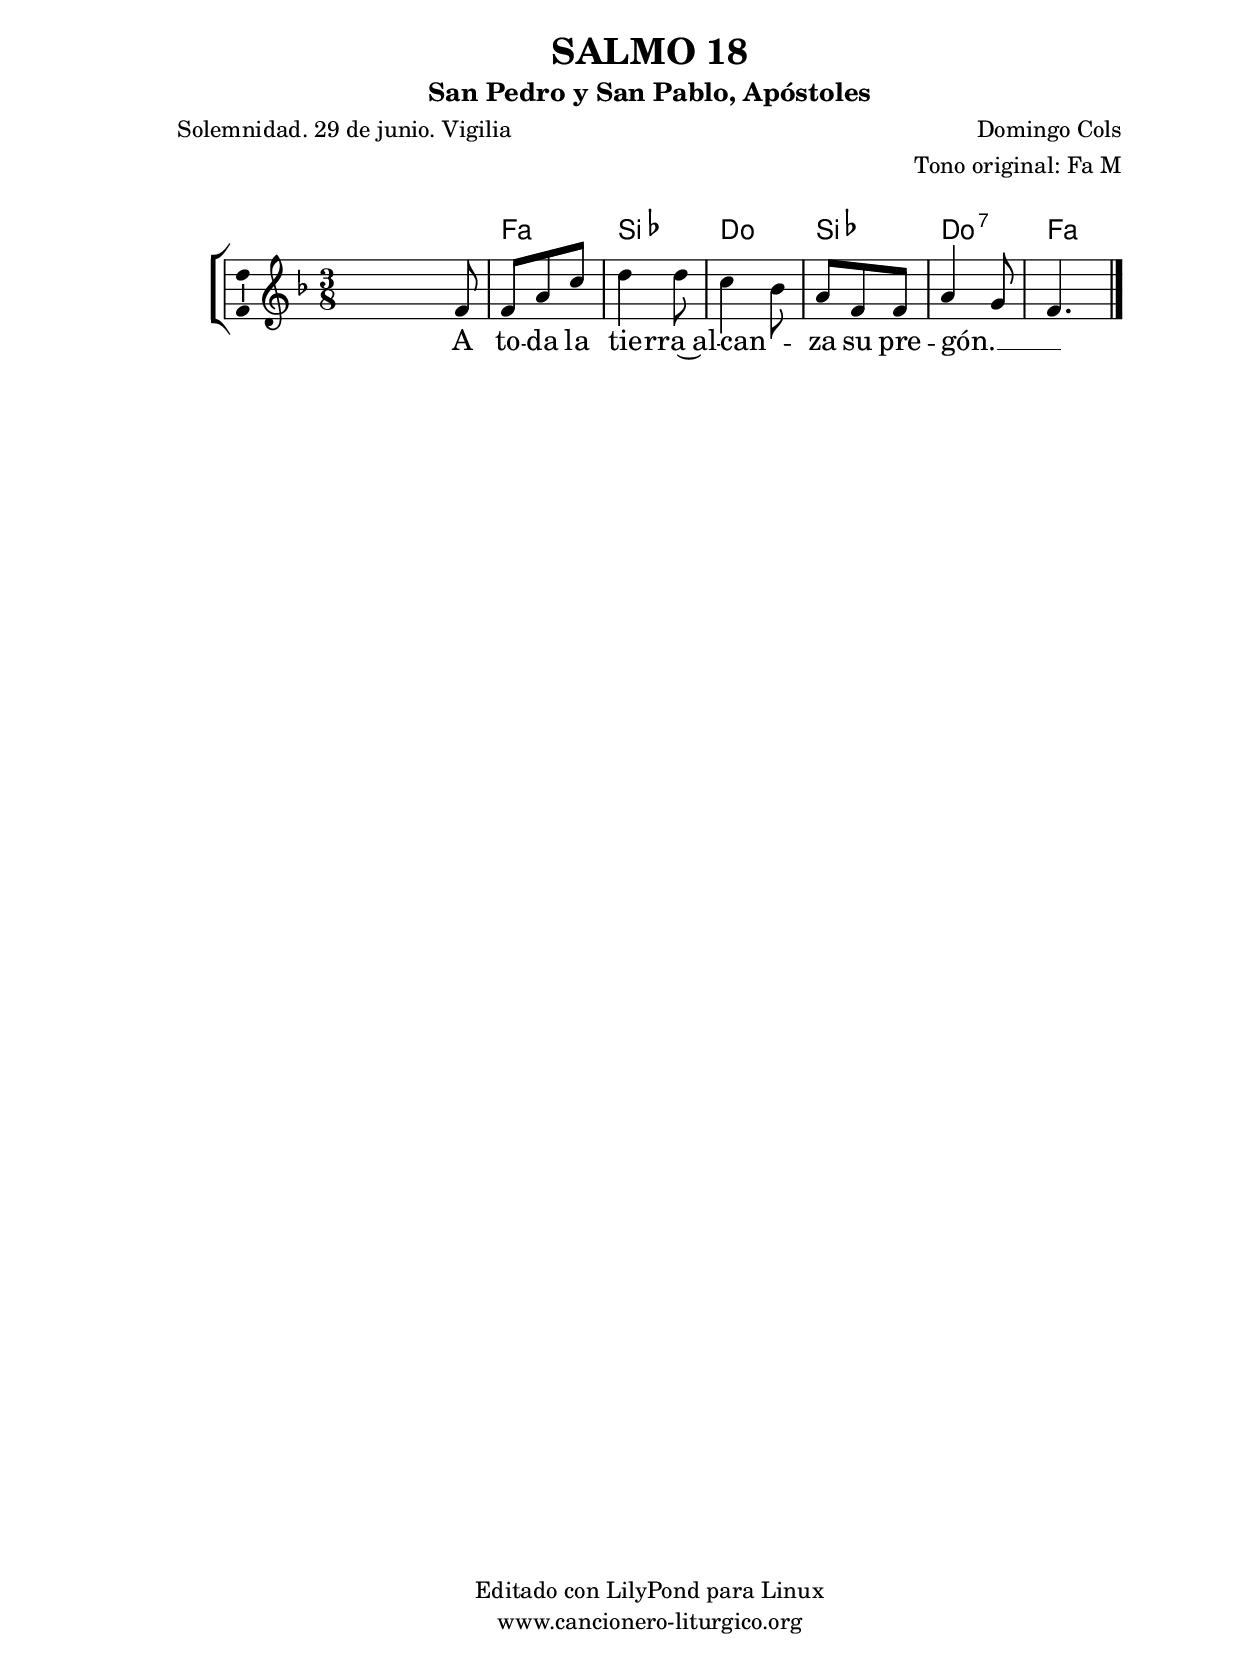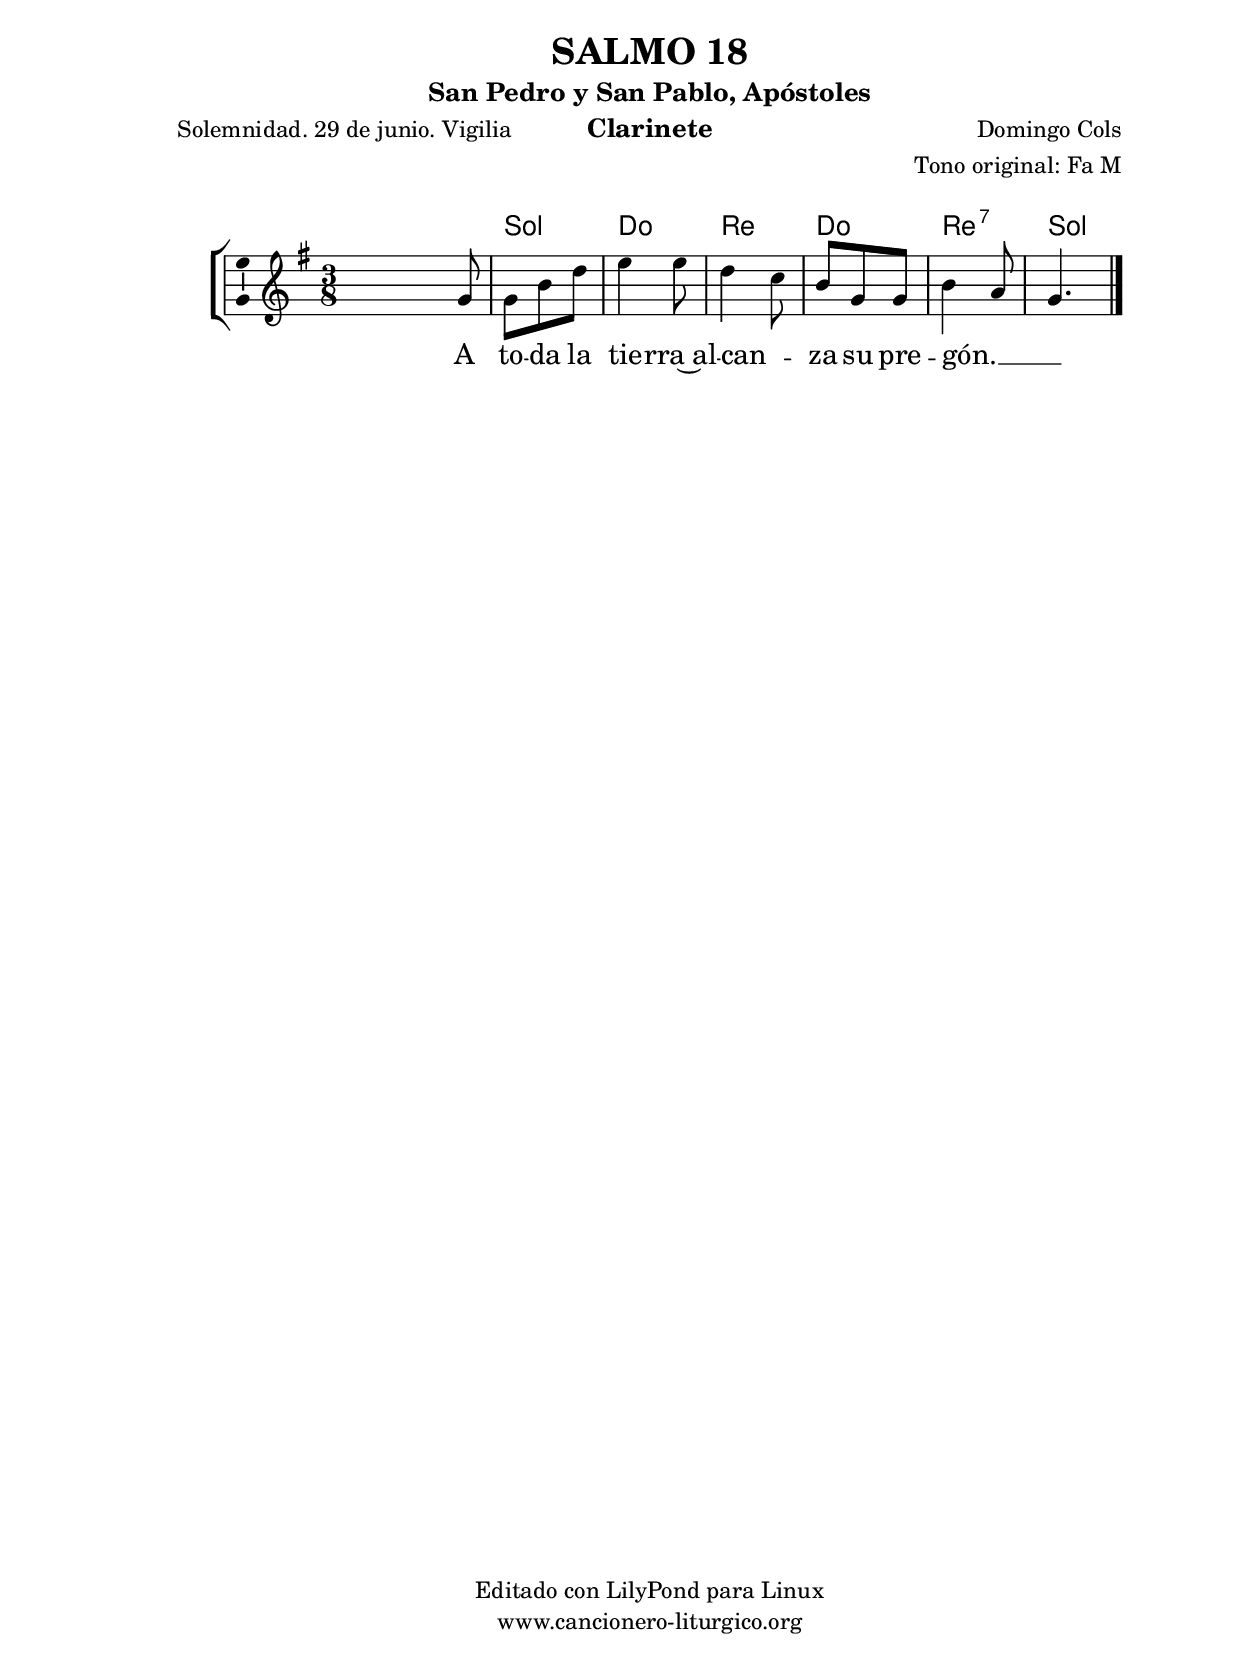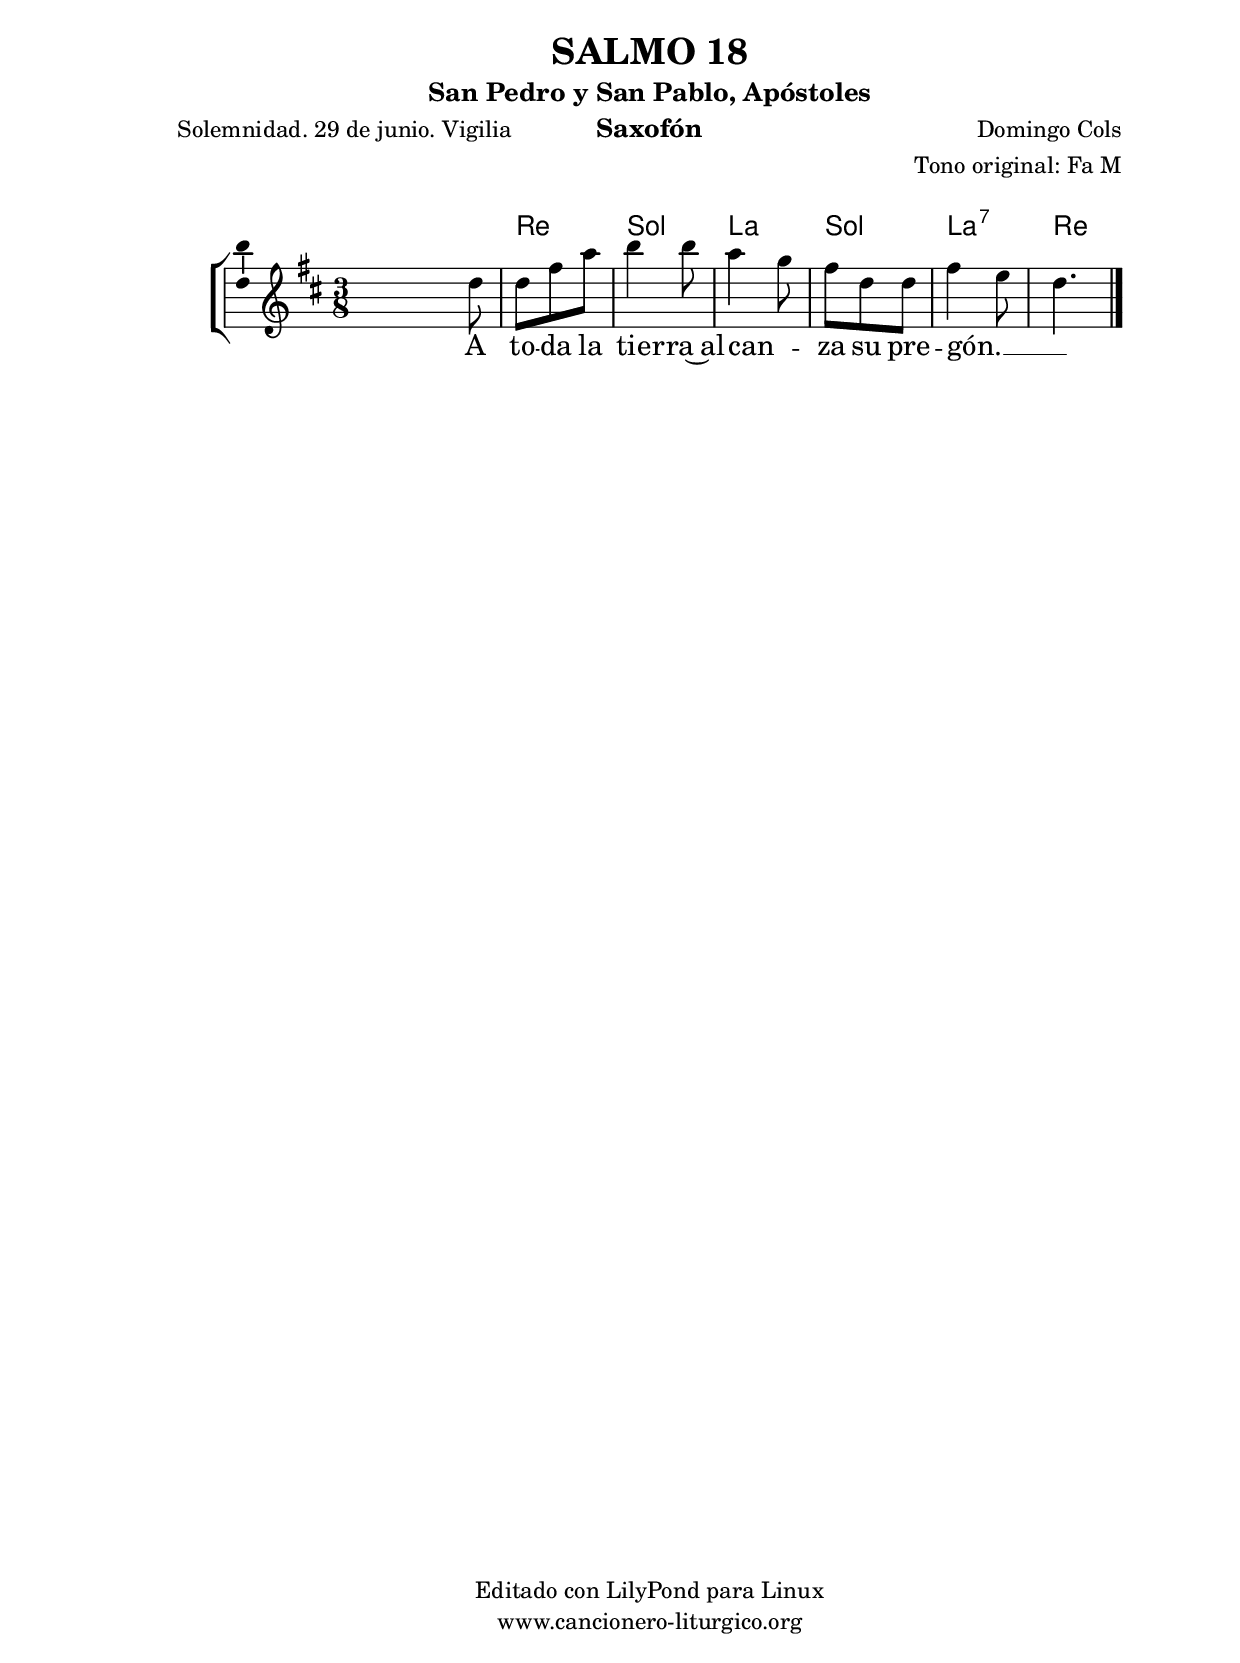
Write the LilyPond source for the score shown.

%
%para convertir .midi en .wav:
%timidity filename.midi -Ow -o finename.wav
%
%
%Para convertir de .wav a .mp3:
%lame -h -m j filename.wav
%
%
%para escuchar el midi:
%timidity nombrefichero.midi
%


%versión de lilypond para la que se ha escrito esta partitura:
\version "2.16.0"

	%Tamaño papel
	#(set-default-paper-size "a4")
	%Tamaño partitura
	#(set-global-staff-size 20)
	%No responde al pulsar sobre una nota
	#(ly:set-option 'point-and-click #f)

%parámetros del encabezamiento:
\header {
	title = "SALMO 18"
	subtitle = "San Pedro y San Pablo, Apóstoles"
	composer = "Domingo Cols"
	poet = "Solemnidad. 29 de junio. Vigilia"
	meter = ""
	arranger = "Tono original: Fa M"
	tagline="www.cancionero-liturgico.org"
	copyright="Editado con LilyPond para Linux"
	}

%parámetros asociados al papel:
\paper  {
	oddHeaderMarkup = \markup {\fill-line { \on-the-fly #not-first-page \fromproperty #'header:title \on-the-fly #not-first-page \fromproperty #'header:composer }}
	evenHeaderMarkup = \markup {\fill-line { \fromproperty #'header:composer \fromproperty #'header:title }}
	#(set-paper-size "a4")
	print-page-number = ##f
	first-page-number = 1
	print-first-page-number = ##f
%	head-separation = 3.0 \cm
	top-margin = 2.0 \cm
	bottom-margin = 0.5\cm
%%%	bottom-margin = -1.0\cm
	left-margin = 3.0 \cm
	line-width = 16.0 \cm 
	indent = 8\mm
	interscoreline = 2.\mm
	between-system-space = 15\mm
%	para que las partituras no llenen la hoja:
	ragged-bottom = ##t
%	idem para la última hoja:
	ragged-last-bottom = ##f
%	para que las partituras llenen el ancho del papel:
	ragged-last = ##f
	after-title-space = 2.5 \cm
%page-count=1
%system-count=8

	%Flexible Vertical Spacing
%	markup-markup-spacing =
%	#'((basic-distance . 15) (minimum-distance . 15) (padding . 3))
	markup-system-spacing =
	#'((basic-distance . 15) (minimum-distance . 15) (padding . 3))
	system-system-spacing =
	#'((basic-distance . 15) (minimum-distance . 15) (padding . 3))
	score-system-spacing =
	#'((basic-distance . 15) (minimum-distance . 15) (padding . 5))
%	top-system-spacing = % header
%	#'((basic-distance . 8) (minimum-distance . 0) (padding . 3))
%	top-markup-spacing =
%	#'((basic-distance . 20) (minimum-distance . 20) (padding . 3))
	last-bottom-spacing = % footer
	#'((basic-distance . 5) (minimum-distance . 5) (padding . 3))
%	score-markup-spacing =
%	#'((basic-distance . 16) (minimum-distance . 13) (padding . 3))

	}


%parámetros que afectan a toda la partitura:
global =  {
	%clave de sol (G):
	\clef G
	%armadura:
%	\transpose aes g
	\key f \major
	\tempo 8=130
	\set Score.tempoHideNote = ##t
	}


acordes = {
	\italianChords
	\chordmode {
%	\transpose aes g
{

s4.
f4. bes c bes c:7 f

	}
	}
}

melodia = 
%	\transpose aes g
{
	\relative c'{

\time 3/8
s4 f8
f8 a c
d4 d8
c4 bes8
a8 f f
a4 g8
f4.

	\bar "|."
	}
	}


texto = \lyricmode {
A to -- da la tie -- rra~al -- can -- _ za su pre -- gón. __ _ _
	}


acordesStaff = \context ChordNames = acordesStaff <<
	\set chordChanges = ##t
	\acordes
	>>


vozStaff = \context Voice = vozStaff
\with {\consists "Ambitus_engraver"}
<<
%	\set Staff.instrumentName = ""
%	\set Staff.shortInstrumentName = ""
%	\set Staff.midiInstrument = #"clarinet"
%	\set Staff.midiInstrument = #"cello"
%	\set Staff.midiInstrument = #"flute"
	\set Staff.midiInstrument = #"electric guitar (jazz)"
%	\set Staff.midiInstrument = #"english horn"
%	\set Staff.midiInstrument = #"violin"
%	\set Staff.midiInstrument = #"glockenspiel"
	\set Staff.midiMinimumVolume = #0.7
	\set Staff.midiMaximumVolume = #0.9
	\global
	\melodia
	>>


textoStaff = \context Lyrics = textoStaff <<
	\lyricsto vozStaff \texto
	>>

\book {
	\score {
		\context ChoirStaff {
			\override StaffGroup.SystemStartBracket #'collapse-height = #1
			\override Score.SystemStartBar #'collapse-height = #1
			<<
			\acordesStaff
			\vozStaff
			\textoStaff
			>>
			}
		\layout {
	    		\context {
				\Lyrics
				\override LyricText #'font-size = #2
				}
	   		 \context {
				\Score
				%fontSize = #3
				\override StaffSymbol #'staff-space = #(magstep +3)
				%\override Beam #'thickness = #0.55
				%\override SpacingSpanner #'spacing-increment = #1.0
				%\override Slur #'height-limit = #1.5
				}
			}
		}
	\score {
		\unfoldRepeats
		\context ChoirStaff {
			<<
			\acordesStaff
			\vozStaff
			>>
			}
		\midi {
	  		\context {
	  			\Score
				tempoWholesPerMinute = #(ly:make-moment 70 4)
				}
			}
		}
	}

%Partitura para clarinete
#(define output-suffix "C")
\book {
	\header{
		instrument = "Clarinete"
		}
	\score {
		\context ChoirStaff {
			\override StaffGroup.SystemStartBracket #'collapse-height = #1
			\override Score.SystemStartBar #'collapse-height = #1
\transpose c d
			<<
			\acordesStaff
			\vozStaff
			\textoStaff
			>>
			}
		\layout {
	    		\context {
				\Lyrics
				\override LyricText #'font-size = #2
				}
	   		 \context {
				\Score
				%fontSize = #3
				\override StaffSymbol #'staff-space = #(magstep +3)
				%\override Beam #'thickness = #0.55
				%\override SpacingSpanner #'spacing-increment = #1.0
				%\override Slur #'height-limit = #1.5
				}
			}
		}
	}

%Partitura para saxofón
#(define output-suffix "S")
\book {
	\header{
		instrument = "Saxofón"
		}
	\score {
		\context ChoirStaff {
			\override StaffGroup.SystemStartBracket #'collapse-height = #1
			\override Score.SystemStartBar #'collapse-height = #1
\transpose c a
			<<
			\acordesStaff
			\vozStaff
			\textoStaff
			>>
			}
		\layout {
	    		\context {
				\Lyrics
				\override LyricText #'font-size = #2
				}
	   		 \context {
				\Score
				%fontSize = #3
				\override StaffSymbol #'staff-space = #(magstep +3)
				%\override Beam #'thickness = #0.55
				%\override SpacingSpanner #'spacing-increment = #1.0
				%\override Slur #'height-limit = #1.5
				}
			}
		}
	}

